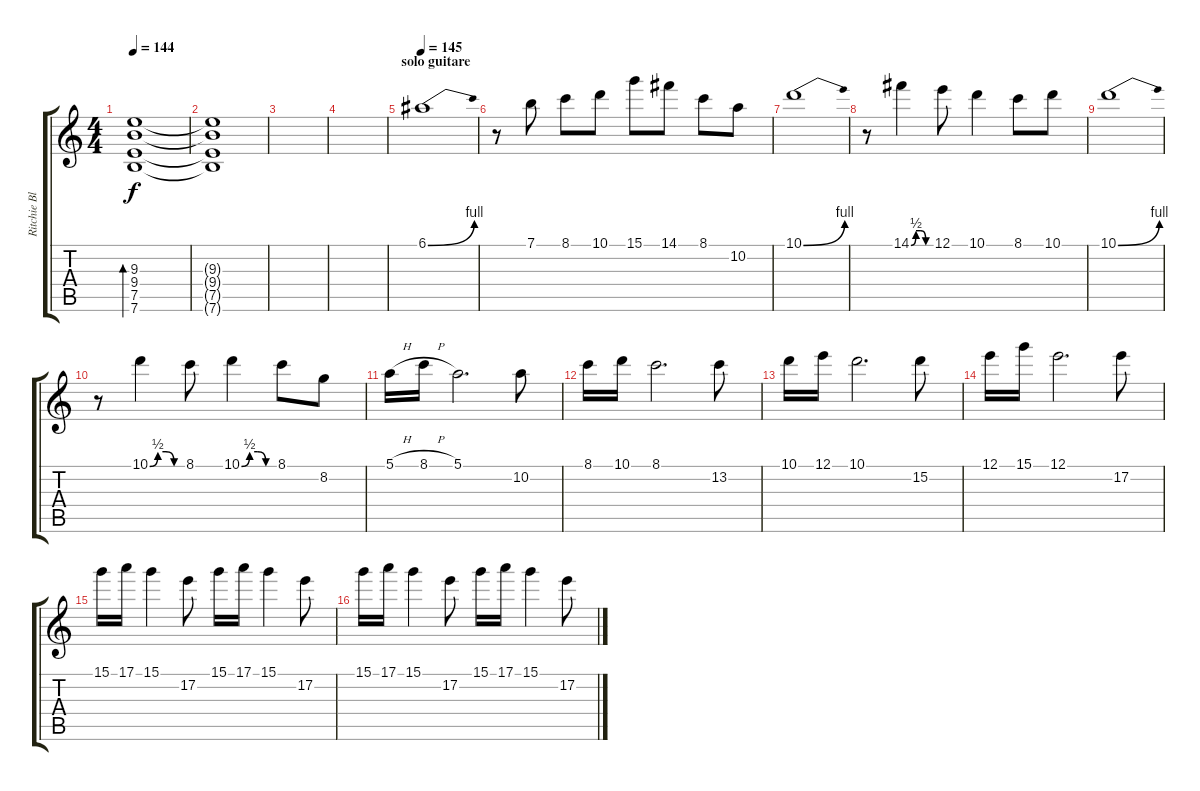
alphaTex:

\track ("Ritchie Blackmore" "Ritchie Bl") {instrument distortionguitar}
\staff {score tabs}
\tuning (E4 B3 G3 D3 A2 E2) {hide}
\ts (4 4)
\tempo 144
\clef g2
\ks c
(9.3 9.4 7.5 7.6).1{bd 120 dy f} |
(9.3{t} 9.4{t} 7.5{t} 7.6{t}).1 |
|
|
\section ("" "solo guitare")
\tempo 145
6.1{be (bend 0 0 60 4)}.1{volume 16} |
r.8 7.1.8 8.1.8 10.1.8 15.1.8 14.1.8 8.1.8 10.2.8 |
10.1{be (bend 0 0 60 4)}.1 |
r.8 14.1{be (custom 0 0 15 2 30 2 45 0 60 0)}.4 12.1.8 10.1.4 8.1.8 10.1.8 |
10.1{be (bend 0 0 60 4)}.1 |
r.8 10.1{be (custom 0 0 15 2 30 2 45 0 60 0)}.4 8.1.8 10.1{be (custom 0 0 15 2 30 2 45 0 60 0)}.4 8.1.8 8.2.8 |
5.1{h}.16 8.1{h}.16 5.1.2{d} 10.2.8 |
8.1.16 10.1.16 8.1.2{d} 13.2.8 |
10.1.16 12.1.16 10.1.2{d} 15.2.8 |
12.1.16 15.1.16 12.1.2{d} 17.2.8 |
15.1.16 17.1.16 15.1.4 17.2.8 15.1.16 17.1.16 15.1.4 17.2.8 |
15.1.16 17.1.16 15.1.4 17.2.8 15.1.16 17.1.16 15.1.4 17.2.8
